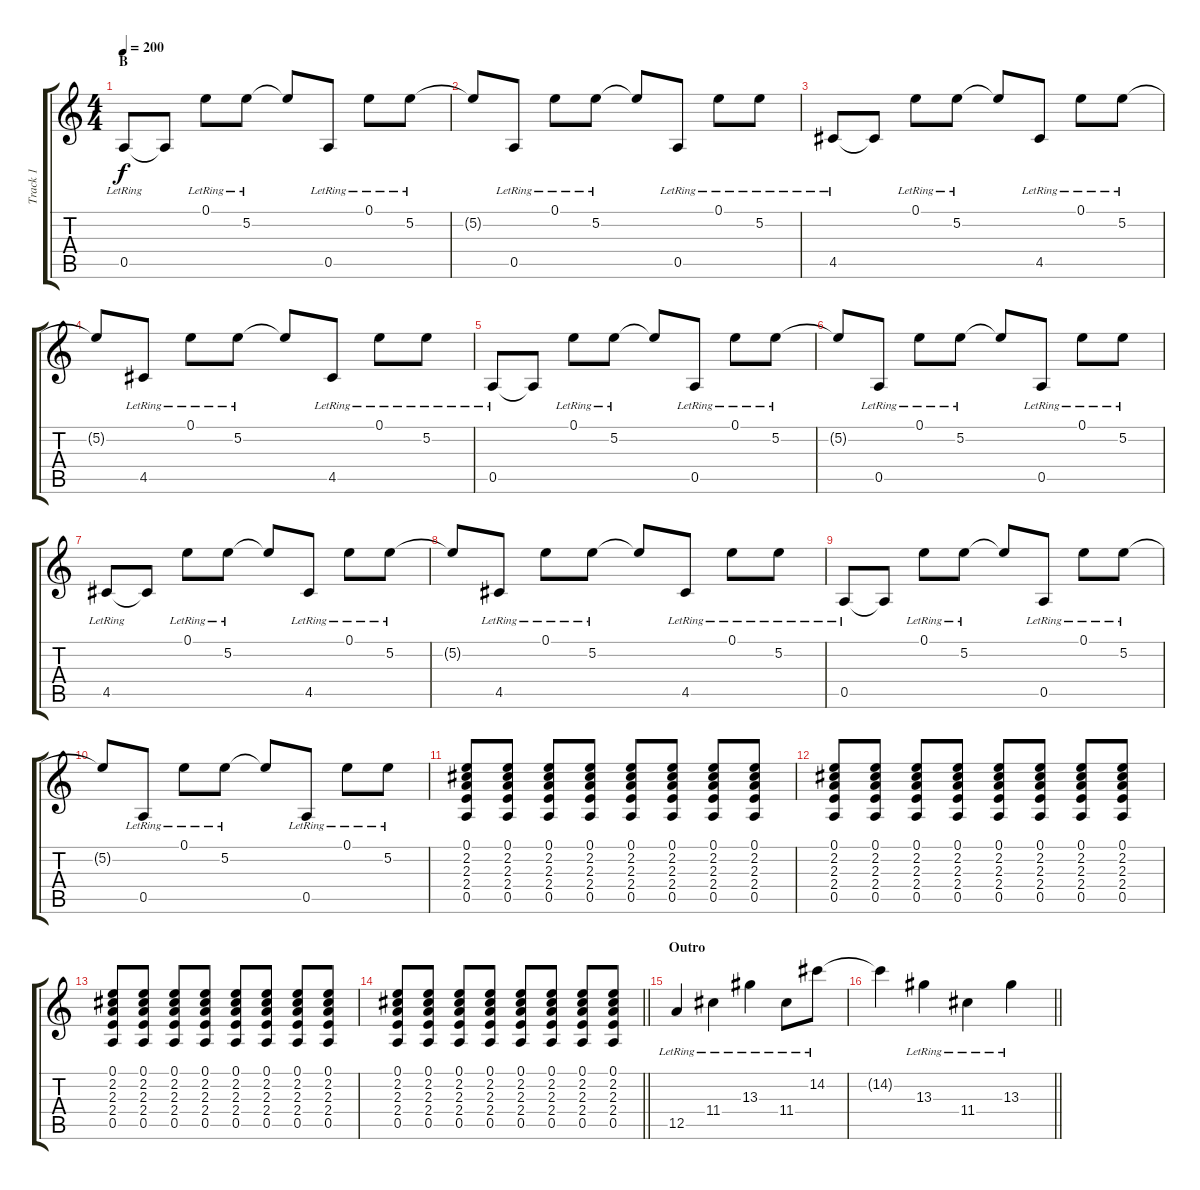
\track ("Track 1" "Track 1") {instrument overdrivenguitar}
\staff {score tabs}
\tuning (E4 B3 G3 D3 A2 E2) {hide}
\ts (4 4)
\section ("" "B")
\tempo 200
\clef g2
\ks c
0.5{lr}.8{dy f} 0.5{t}.8 0.1{lr}.8 5.2{lr}.8 5.2{t}.8 0.5{lr}.8 0.1{lr}.8 5.2{lr}.8 |
5.2{t}.8 0.5{lr}.8 0.1{lr}.8 5.2{lr}.8 5.2{t}.8 0.5{lr}.8 0.1{lr}.8 5.2{lr}.8 |
4.5{lr}.8 4.5{t}.8 0.1{lr}.8 5.2{lr}.8 5.2{t}.8 4.5{lr}.8 0.1{lr}.8 5.2{lr}.8 |
5.2{t}.8 4.5{lr}.8 0.1{lr}.8 5.2{lr}.8 5.2{t}.8 4.5{lr}.8 0.1{lr}.8 5.2{lr}.8 |
0.5{lr}.8 0.5{t}.8 0.1{lr}.8 5.2{lr}.8 5.2{t}.8 0.5{lr}.8 0.1{lr}.8 5.2{lr}.8 |
5.2{t}.8 0.5{lr}.8 0.1{lr}.8 5.2{lr}.8 5.2{t}.8 0.5{lr}.8 0.1{lr}.8 5.2{lr}.8 |
4.5{lr}.8 4.5{t}.8 0.1{lr}.8 5.2{lr}.8 5.2{t}.8 4.5{lr}.8 0.1{lr}.8 5.2{lr}.8 |
5.2{t}.8 4.5{lr}.8 0.1{lr}.8 5.2{lr}.8 5.2{t}.8 4.5{lr}.8 0.1{lr}.8 5.2{lr}.8 |
0.5{lr}.8 0.5{t}.8 0.1{lr}.8 5.2{lr}.8 5.2{t}.8 0.5{lr}.8 0.1{lr}.8 5.2{lr}.8 |
5.2{t}.8 0.5{lr}.8 0.1{lr}.8 5.2{lr}.8 5.2{t}.8 0.5{lr}.8 0.1{lr}.8 5.2{lr}.8 |
(0.1 2.2 2.3 2.4 0.5).8 (0.1 2.2 2.3 2.4 0.5).8 (0.1 2.2 2.3 2.4 0.5).8 (0.1 2.2 2.3 2.4 0.5).8 (0.1 2.2 2.3 2.4 0.5).8 (0.1 2.2 2.3 2.4 0.5).8 (0.1 2.2 2.3 2.4 0.5).8 (0.1 2.2 2.3 2.4 0.5).8 |
(0.1 2.2 2.3 2.4 0.5).8 (0.1 2.2 2.3 2.4 0.5).8 (0.1 2.2 2.3 2.4 0.5).8 (0.1 2.2 2.3 2.4 0.5).8 (0.1 2.2 2.3 2.4 0.5).8 (0.1 2.2 2.3 2.4 0.5).8 (0.1 2.2 2.3 2.4 0.5).8 (0.1 2.2 2.3 2.4 0.5).8 |
(0.1 2.2 2.3 2.4 0.5).8 (0.1 2.2 2.3 2.4 0.5).8 (0.1 2.2 2.3 2.4 0.5).8 (0.1 2.2 2.3 2.4 0.5).8 (0.1 2.2 2.3 2.4 0.5).8 (0.1 2.2 2.3 2.4 0.5).8 (0.1 2.2 2.3 2.4 0.5).8 (0.1 2.2 2.3 2.4 0.5).8 |
\barLineRight lightlight
(0.1 2.2 2.3 2.4 0.5).8 (0.1 2.2 2.3 2.4 0.5).8 (0.1 2.2 2.3 2.4 0.5).8 (0.1 2.2 2.3 2.4 0.5).8 (0.1 2.2 2.3 2.4 0.5).8 (0.1 2.2 2.3 2.4 0.5).8 (0.1 2.2 2.3 2.4 0.5).8 (0.1 2.2 2.3 2.4 0.5).8 |
\section ("" "Outro")
12.5{lr}.4{instrument electricguitarjazz} 11.4{lr}.4 13.3{lr}.4 11.4{lr}.8 14.2{lr}.8 |
\barLineRight lightlight
14.2{t}.4 13.3{lr}.4 11.4{lr}.4 13.3{lr}.4
